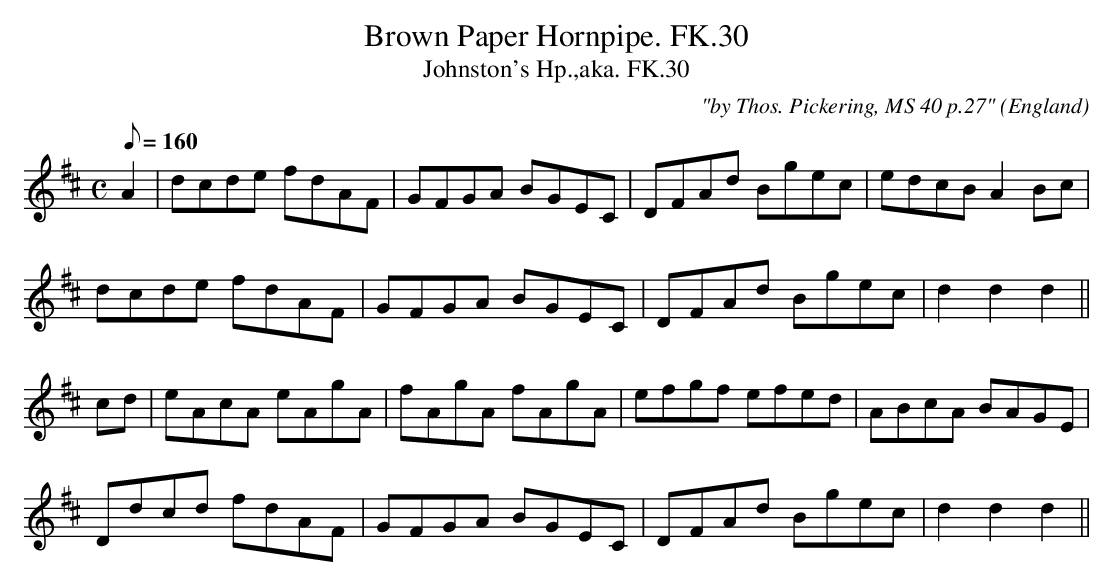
X:1
T:Brown Paper Hornpipe. FK.30
T:Johnston's Hp.,aka. FK.30
M:C
L:1/8
Q:160
C:"by Thos. Pickering, MS 40 p.27"
O:England
K:D
A2 | dcde fdAF | GFGA BGEC | DFAd Bgec | edcB A2 Bc |!
dcde fdAF | GFGA BGEC | DFAd Bgec | d2 d2 d2 ||!
cd | eAcA eAgA | fAgA fAgA | efgf efed | ABcA BAGE |!
Ddcd fdAF | GFGA BGEC | DFAd Bgec | d2 d2 d2 ||
